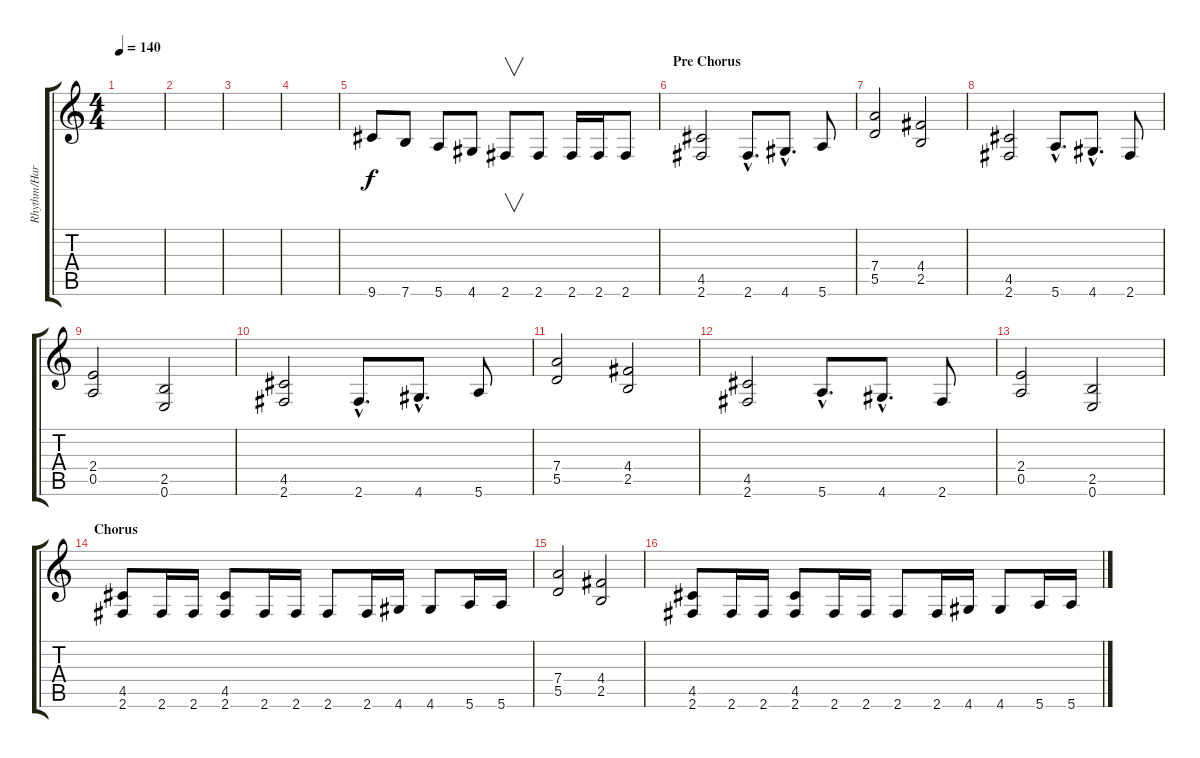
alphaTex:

\track ("Rhythm/Harmony" "Rhythm/Har") {instrument distortionguitar}
\staff {score tabs}
\tuning (E4 B3 G3 D3 A2 E2) {hide}
\ts (4 4)
\tempo 140
\clef g2
\ks c
|
|
|
|
9.6.8 7.6.8 5.6.8 4.6.8 2.6.8{v} 2.6.8 2.6.16 2.6.16 2.6.8 |
\section ("" "Pre Chorus")
(4.5 2.6).2{volume 10} 2.6{hac}.8{d} 4.6{hac}.8{d} 5.6.8 |
(7.4 5.5).2 (4.4 2.5).2 |
(4.5 2.6).2 5.6{hac}.8{d} 4.6{hac}.8{d} 2.6.8 |
(2.4 0.5).2 (2.5 0.6).2 |
(4.5 2.6).2 2.6{hac}.8{d} 4.6{hac}.8{d} 5.6.8 |
(7.4 5.5).2 (4.4 2.5).2 |
(4.5 2.6).2 5.6{hac}.8{d} 4.6{hac}.8{d} 2.6.8 |
(2.4 0.5).2 (2.5 0.6).2 |
\section ("" "Chorus")
(4.5 2.6).8 2.6.16 2.6.16 (4.5 2.6).8 2.6.16 2.6.16 2.6.8 2.6.16 4.6.16 4.6.8 5.6.16 5.6.16 |
(7.4 5.5).2 (4.4 2.5).2 |
(4.5 2.6).8 2.6.16 2.6.16 (4.5 2.6).8 2.6.16 2.6.16 2.6.8 2.6.16 4.6.16 4.6.8 5.6.16 5.6.16
